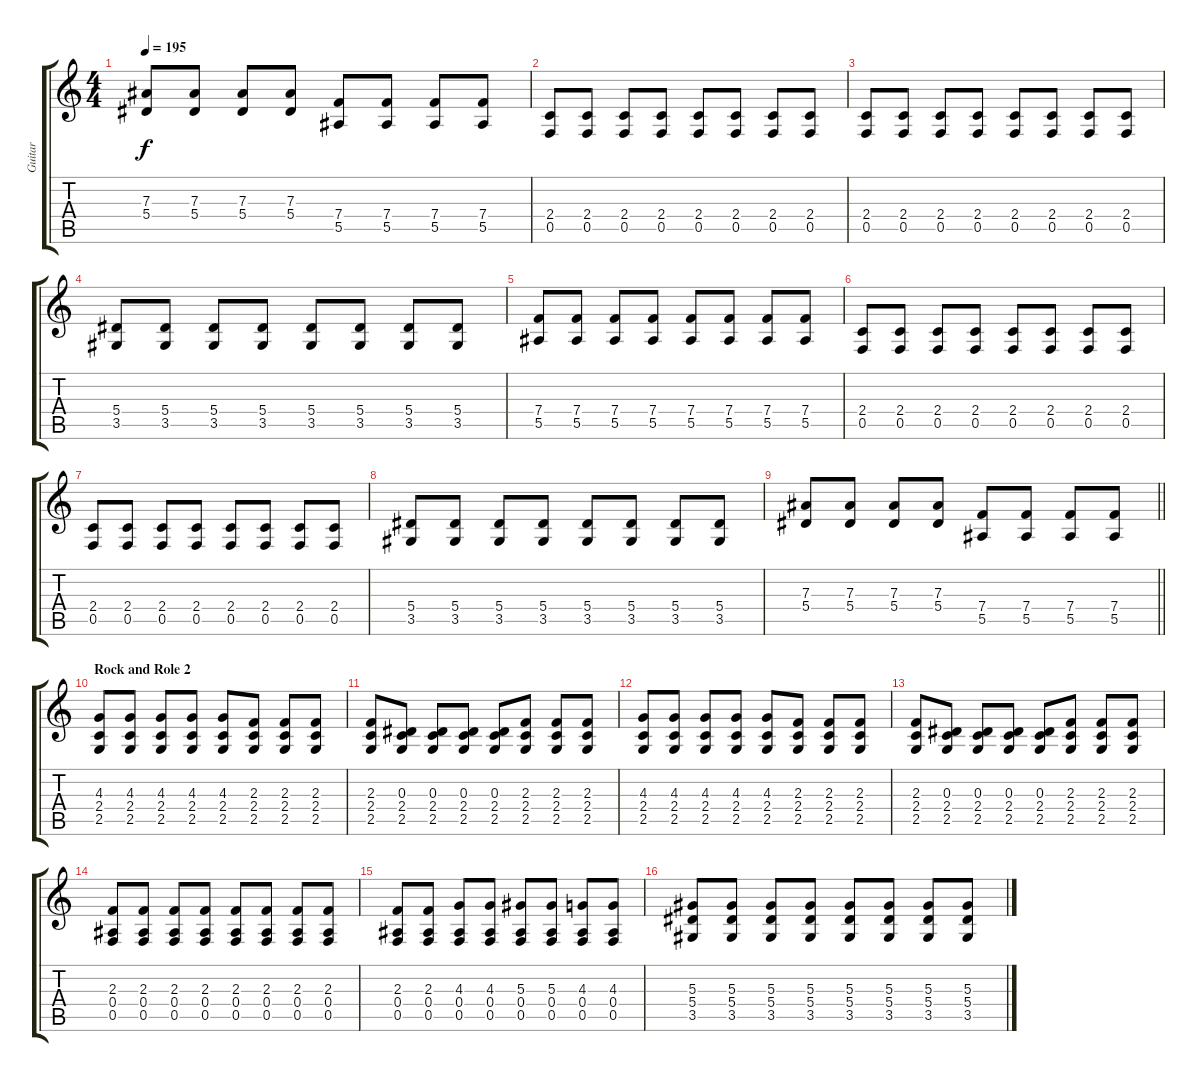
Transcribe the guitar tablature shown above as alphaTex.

\track ("Guitar" "Guitar") {instrument distortionguitar}
\staff {score tabs}
\tuning (C4 G3 Eb3 Bb2 F2 C2) {hide}
\ts (4 4)
\tempo 195
\clef g2
\ks c
(7.3 5.4).8{dy f} (7.3 5.4).8 (7.3 5.4).8 (7.3 5.4).8 (7.4 5.5).8 (7.4 5.5).8 (7.4 5.5).8 (7.4 5.5).8 |
(2.4 0.5).8 (2.4 0.5).8 (2.4 0.5).8 (2.4 0.5).8 (2.4 0.5).8 (2.4 0.5).8 (2.4 0.5).8 (2.4 0.5).8 |
(2.4 0.5).8 (2.4 0.5).8 (2.4 0.5).8 (2.4 0.5).8 (2.4 0.5).8 (2.4 0.5).8 (2.4 0.5).8 (2.4 0.5).8 |
(5.4 3.5).8 (5.4 3.5).8 (5.4 3.5).8 (5.4 3.5).8 (5.4 3.5).8 (5.4 3.5).8 (5.4 3.5).8 (5.4 3.5).8 |
(7.4 5.5).8 (7.4 5.5).8 (7.4 5.5).8 (7.4 5.5).8 (7.4 5.5).8 (7.4 5.5).8 (7.4 5.5).8 (7.4 5.5).8 |
(2.4 0.5).8 (2.4 0.5).8 (2.4 0.5).8 (2.4 0.5).8 (2.4 0.5).8 (2.4 0.5).8 (2.4 0.5).8 (2.4 0.5).8 |
(2.4 0.5).8 (2.4 0.5).8 (2.4 0.5).8 (2.4 0.5).8 (2.4 0.5).8 (2.4 0.5).8 (2.4 0.5).8 (2.4 0.5).8 |
(5.4 3.5).8 (5.4 3.5).8 (5.4 3.5).8 (5.4 3.5).8 (5.4 3.5).8 (5.4 3.5).8 (5.4 3.5).8 (5.4 3.5).8 |
\barLineRight lightlight
(7.3 5.4).8 (7.3 5.4).8 (7.3 5.4).8 (7.3 5.4).8 (7.4 5.5).8 (7.4 5.5).8 (7.4 5.5).8 (7.4 5.5).8 |
\section ("" "Rock and Role 2")
(4.3 2.4 2.5).8 (4.3 2.4 2.5).8 (4.3 2.4 2.5).8 (4.3 2.4 2.5).8 (4.3 2.4 2.5).8 (2.3 2.4 2.5).8 (2.3 2.4 2.5).8 (2.3 2.4 2.5).8 |
(2.3 2.4 2.5).8 (0.3 2.4 2.5).8 (0.3 2.4 2.5).8 (0.3 2.4 2.5).8 (0.3 2.4 2.5).8 (2.3 2.4 2.5).8 (2.3 2.4 2.5).8 (2.3 2.4 2.5).8 |
(4.3 2.4 2.5).8 (4.3 2.4 2.5).8 (4.3 2.4 2.5).8 (4.3 2.4 2.5).8 (4.3 2.4 2.5).8 (2.3 2.4 2.5).8 (2.3 2.4 2.5).8 (2.3 2.4 2.5).8 |
(2.3 2.4 2.5).8 (0.3 2.4 2.5).8 (0.3 2.4 2.5).8 (0.3 2.4 2.5).8 (0.3 2.4 2.5).8 (2.3 2.4 2.5).8 (2.3 2.4 2.5).8 (2.3 2.4 2.5).8 |
(2.3 0.4 0.5).8 (2.3 0.4 0.5).8 (2.3 0.4 0.5).8 (2.3 0.4 0.5).8 (2.3 0.4 0.5).8 (2.3 0.4 0.5).8 (2.3 0.4 0.5).8 (2.3 0.4 0.5).8 |
(2.3 0.4 0.5).8 (2.3 0.4 0.5).8 (4.3 0.4 0.5).8 (4.3 0.4 0.5).8 (5.3 0.4 0.5).8 (5.3 0.4 0.5).8 (4.3 0.4 0.5).8 (4.3 0.4 0.5).8 |
(5.3 5.4 3.5).8 (5.3 5.4 3.5).8 (5.3 5.4 3.5).8 (5.3 5.4 3.5).8 (5.3 5.4 3.5).8 (5.3 5.4 3.5).8 (5.3 5.4 3.5).8 (5.3 5.4 3.5).8
